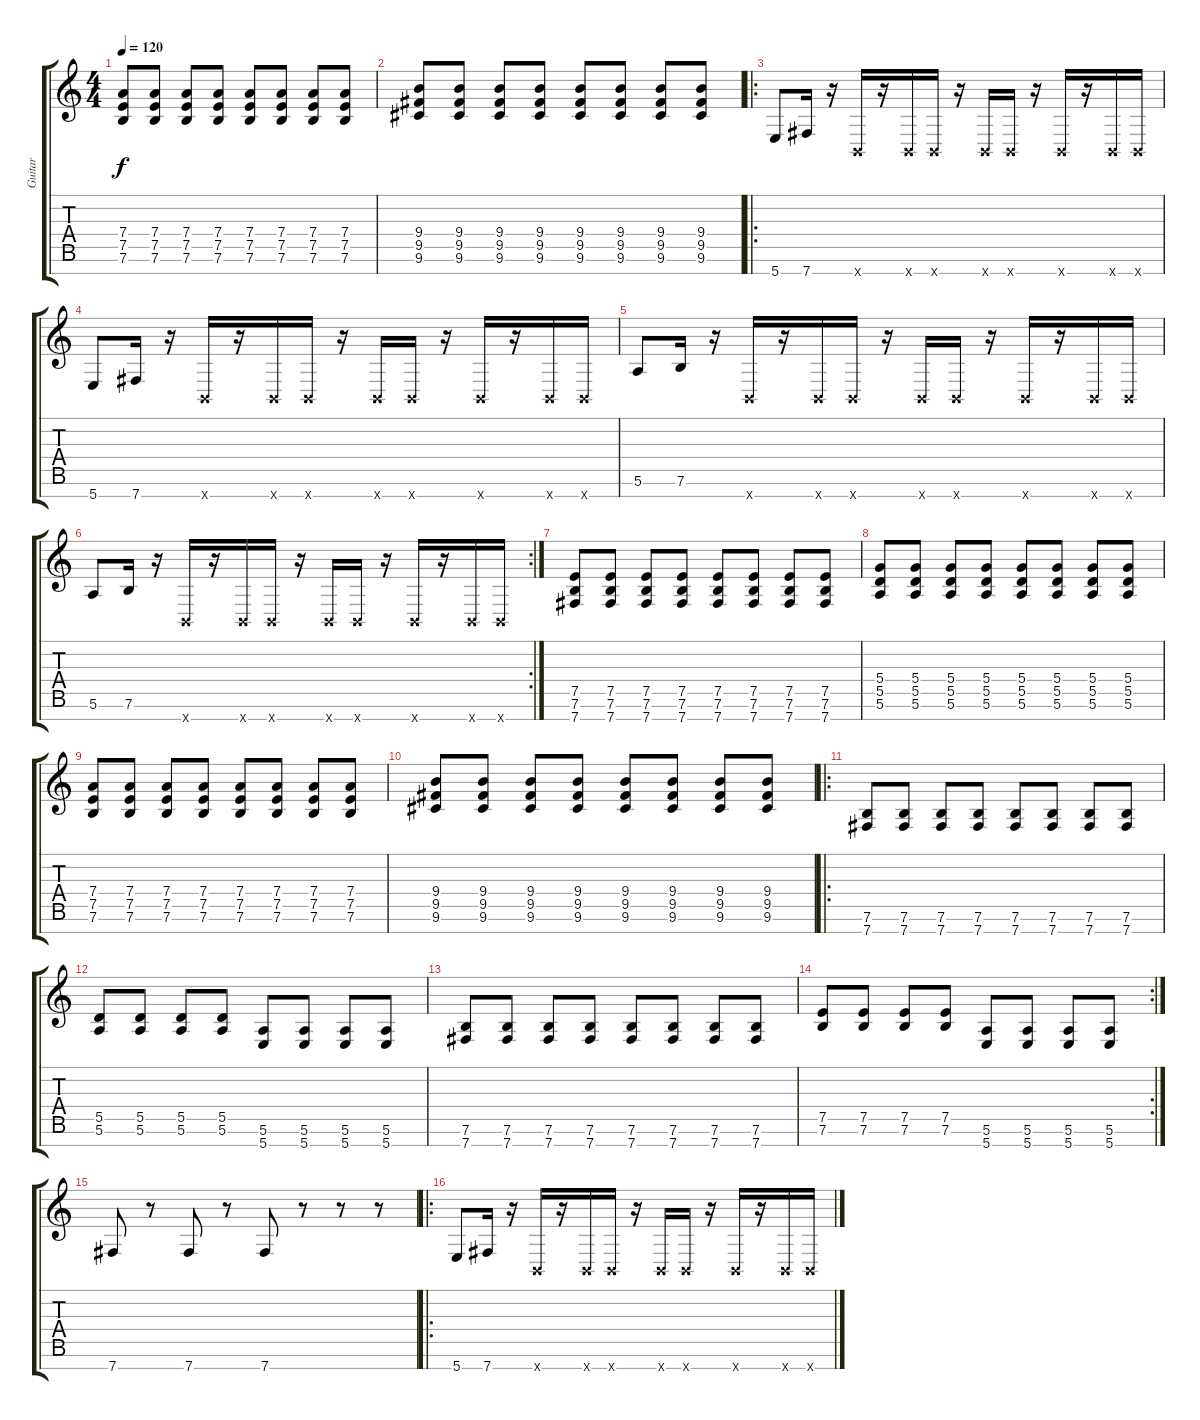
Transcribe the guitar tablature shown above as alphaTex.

\track ("Guitar" "Guitar") {instrument distortionguitar}
\staff {score tabs}
\tuning (E4 B3 G3 D3 A2 E2 B1) {hide}
\ts (4 4)
\tempo 120
\clef g2
\ks c
(7.4 7.5 7.6).8{dy f} (7.4 7.5 7.6).8 (7.4 7.5 7.6).8 (7.4 7.5 7.6).8 (7.4 7.5 7.6).8 (7.4 7.5 7.6).8 (7.4 7.5 7.6).8 (7.4 7.5 7.6).8 |
(9.4 9.5 9.6).8 (9.4 9.5 9.6).8 (9.4 9.5 9.6).8 (9.4 9.5 9.6).8 (9.4 9.5 9.6).8 (9.4 9.5 9.6).8 (9.4 9.5 9.6).8 (9.4 9.5 9.6).8 |
\ro
5.7.8 7.7.16 r.16 0.7{x}.16 r.16 0.7{x}.16 0.7{x}.16 r.16 0.7{x}.16 0.7{x}.16 r.16 0.7{x}.16 r.16 0.7{x}.16 0.7{x}.16 |
5.7.8 7.7.16 r.16 0.7{x}.16 r.16 0.7{x}.16 0.7{x}.16 r.16 0.7{x}.16 0.7{x}.16 r.16 0.7{x}.16 r.16 0.7{x}.16 0.7{x}.16 |
5.6.8 7.6.16 r.16 0.7{x}.16 r.16 0.7{x}.16 0.7{x}.16 r.16 0.7{x}.16 0.7{x}.16 r.16 0.7{x}.16 r.16 0.7{x}.16 0.7{x}.16 |
\rc 2
5.6.8 7.6.16 r.16 0.7{x}.16 r.16 0.7{x}.16 0.7{x}.16 r.16 0.7{x}.16 0.7{x}.16 r.16 0.7{x}.16 r.16 0.7{x}.16 0.7{x}.16 |
(7.5 7.6 7.7).8 (7.5 7.6 7.7).8 (7.5 7.6 7.7).8 (7.5 7.6 7.7).8 (7.5 7.6 7.7).8 (7.5 7.6 7.7).8 (7.5 7.6 7.7).8 (7.5 7.6 7.7).8 |
(5.4 5.5 5.6).8 (5.4 5.5 5.6).8 (5.4 5.5 5.6).8 (5.4 5.5 5.6).8 (5.4 5.5 5.6).8 (5.4 5.5 5.6).8 (5.4 5.5 5.6).8 (5.4 5.5 5.6).8 |
(7.4 7.5 7.6).8 (7.4 7.5 7.6).8 (7.4 7.5 7.6).8 (7.4 7.5 7.6).8 (7.4 7.5 7.6).8 (7.4 7.5 7.6).8 (7.4 7.5 7.6).8 (7.4 7.5 7.6).8 |
(9.4 9.5 9.6).8 (9.4 9.5 9.6).8 (9.4 9.5 9.6).8 (9.4 9.5 9.6).8 (9.4 9.5 9.6).8 (9.4 9.5 9.6).8 (9.4 9.5 9.6).8 (9.4 9.5 9.6).8 |
\ro
(7.6 7.7).8 (7.6 7.7).8 (7.6 7.7).8 (7.6 7.7).8 (7.6 7.7).8 (7.6 7.7).8 (7.6 7.7).8 (7.6 7.7).8 |
(5.5 5.6).8 (5.5 5.6).8 (5.5 5.6).8 (5.5 5.6).8 (5.6 5.7).8 (5.6 5.7).8 (5.6 5.7).8 (5.6 5.7).8 |
(7.6 7.7).8 (7.6 7.7).8 (7.6 7.7).8 (7.6 7.7).8 (7.6 7.7).8 (7.6 7.7).8 (7.6 7.7).8 (7.6 7.7).8 |
\rc 2
(7.5 7.6).8 (7.5 7.6).8 (7.5 7.6).8 (7.5 7.6).8 (5.6 5.7).8 (5.6 5.7).8 (5.6 5.7).8 (5.6 5.7).8 |
7.7.8 r.8 7.7.8 r.8 7.7.8 r.8 r.8 r.8 |
\ro
5.7.8 7.7.16 r.16 0.7{x}.16 r.16 0.7{x}.16 0.7{x}.16 r.16 0.7{x}.16 0.7{x}.16 r.16 0.7{x}.16 r.16 0.7{x}.16 0.7{x}.16
